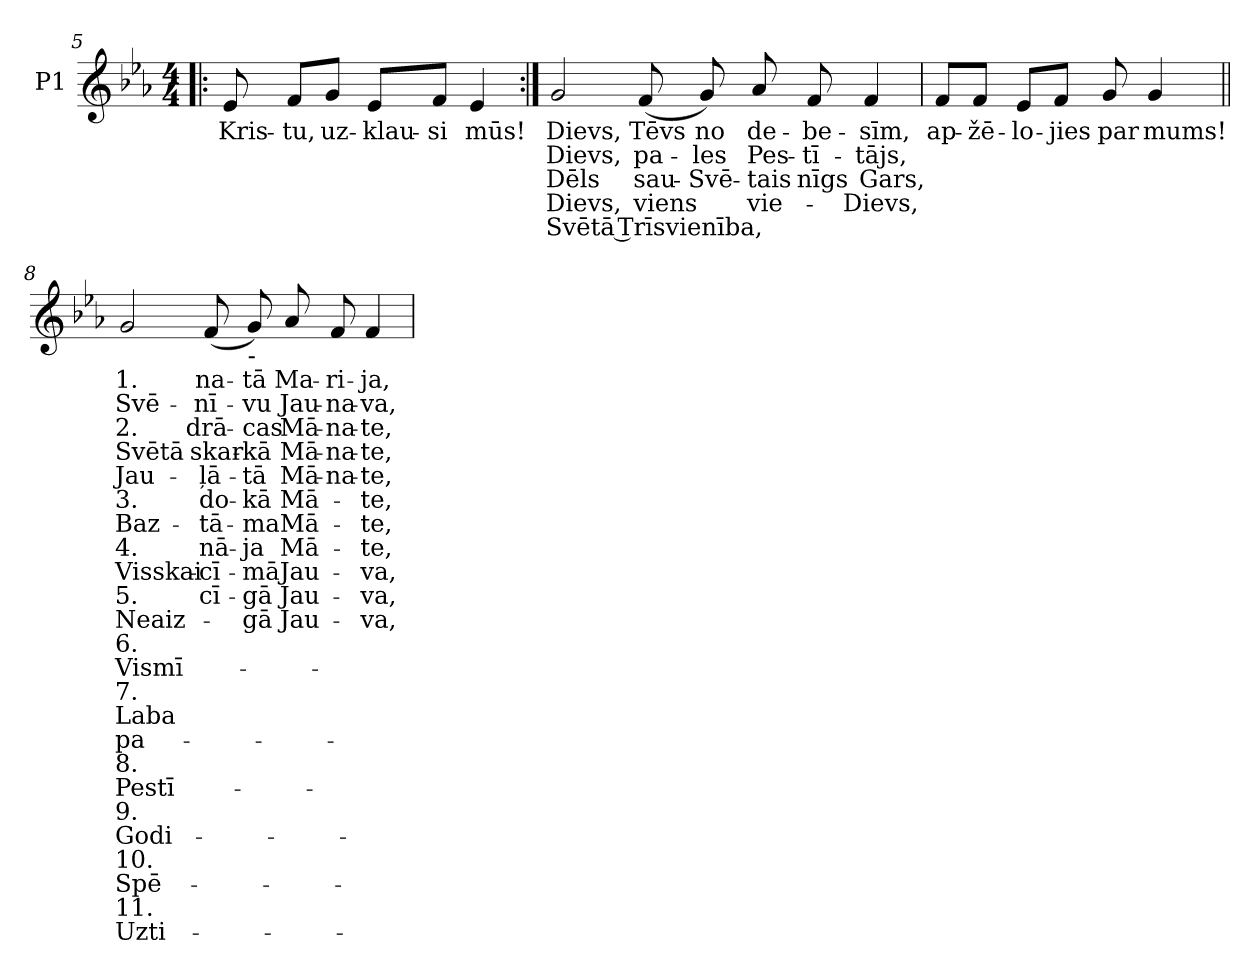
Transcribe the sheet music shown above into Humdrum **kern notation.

**kern	**text	**text	**text	**text	**text	**text	**text	**text	**text	**text	**text	**text	**text	**text	**text	**text	**text	**text	**text	**text	**text	**text	**text	**text
*part1	*part1	*part1	*part1	*part1	*part1	*part1	*part1	*part1	*part1	*part1	*part1	*part1	*part1	*part1	*part1	*part1	*part1	*part1	*part1	*part1	*part1	*part1	*part1	*part1
*staff1	*staff1	*staff1	*staff1	*staff1	*staff1	*staff1	*staff1	*staff1	*staff1	*staff1	*staff1	*staff1	*staff1	*staff1	*staff1	*staff1	*staff1	*staff1	*staff1	*staff1	*staff1	*staff1	*staff1	*staff1
*I"P1	*	*	*	*	*	*	*	*	*	*	*	*	*	*	*	*	*	*	*	*	*	*	*	*
*clefG2	*	*	*	*	*	*	*	*	*	*	*	*	*	*	*	*	*	*	*	*	*	*	*	*
*k[b-e-a-]	*	*	*	*	*	*	*	*	*	*	*	*	*	*	*	*	*	*	*	*	*	*	*	*
*E-:	*	*	*	*	*	*	*	*	*	*	*	*	*	*	*	*	*	*	*	*	*	*	*	*
*M4/4	*	*	*	*	*	*	*	*	*	*	*	*	*	*	*	*	*	*	*	*	*	*	*	*
=5!|:	=5!|:	=5!|:	=5!|:	=5!|:	=5!|:	=5!|:	=5!|:	=5!|:	=5!|:	=5!|:	=5!|:	=5!|:	=5!|:	=5!|:	=5!|:	=5!|:	=5!|:	=5!|:	=5!|:	=5!|:	=5!|:	=5!|:	=5!|:	=5!|:
!	!LO:LY:b:color=#000000	!	!	!	!	!	!	!	!	!	!	!	!	!	!	!	!	!	!	!	!	!	!	!
8e-i/	Kris-	.	.	.	.	.	.	.	.	.	.	.	.	.	.	.	.	.	.	.	.	.	.	.
!	!LO:LY:b:color=#000000	!	!	!	!	!	!	!	!	!	!	!	!	!	!	!	!	!	!	!	!	!	!	!
8fi/L	-tu,	.	.	.	.	.	.	.	.	.	.	.	.	.	.	.	.	.	.	.	.	.	.	.
!	!LO:LY:b:color=#000000	!	!	!	!	!	!	!	!	!	!	!	!	!	!	!	!	!	!	!	!	!	!	!
8gi/J	uz-	.	.	.	.	.	.	.	.	.	.	.	.	.	.	.	.	.	.	.	.	.	.	.
!	!LO:LY:b:color=#000000	!	!	!	!	!	!	!	!	!	!	!	!	!	!	!	!	!	!	!	!	!	!	!
8e-i/L	-klau-	.	.	.	.	.	.	.	.	.	.	.	.	.	.	.	.	.	.	.	.	.	.	.
!	!LO:LY:b:color=#000000	!	!	!	!	!	!	!	!	!	!	!	!	!	!	!	!	!	!	!	!	!	!	!
8fi/J	-si	.	.	.	.	.	.	.	.	.	.	.	.	.	.	.	.	.	.	.	.	.	.	.
!	!LO:LY:b:color=#000000	!	!	!	!	!	!	!	!	!	!	!	!	!	!	!	!	!	!	!	!	!	!	!
4e-i/	mūs!	.	.	.	.	.	.	.	.	.	.	.	.	.	.	.	.	.	.	.	.	.	.	.
!!LO:LB:g=z
=6:|!	=6:|!	=6:|!	=6:|!	=6:|!	=6:|!	=6:|!	=6:|!	=6:|!	=6:|!	=6:|!	=6:|!	=6:|!	=6:|!	=6:|!	=6:|!	=6:|!	=6:|!	=6:|!	=6:|!	=6:|!	=6:|!	=6:|!	=6:|!	=6:|!
!	!LO:LY:b:color=#000000	!LO:LY:b:color=#000000	!LO:LY:b:color=#000000	!LO:LY:b:color=#000000	!LO:LY:b:color=#000000	!	!	!	!	!	!	!	!	!	!	!	!	!	!	!	!	!	!	!
2gi/	Dievs,	Dievs,	Dēls	Dievs,	Svētā Trīsvienība,	.	.	.	.	.	.	.	.	.	.	.	.	.	.	.	.	.	.	.
!	!LO:LY:b:color=#000000	!LO:LY:b:color=#000000	!LO:LY:b:color=#000000	!LO:LY:b:color=#000000	!	!	!	!	!	!	!	!	!	!	!	!	!	!	!	!	!	!	!	!
(8fi/	Tēvs	pa-	-sau-	viens	.	.	.	.	.	.	.	.	.	.	.	.	.	.	.	.	.	.	.	.
!	!LO:LY:b:color=#000000	!LO:LY:b:color=#000000	!LO:LY:b:color=#000000	!	!	!	!	!	!	!	!	!	!	!	!	!	!	!	!	!	!	!	!	!
8gi/)	no	-les	Svē-	.	.	.	.	.	.	.	.	.	.	.	.	.	.	.	.	.	.	.	.	.
!	!LO:LY:b:color=#000000	!LO:LY:b:color=#000000	!LO:LY:b:color=#000000	!LO:LY:b:color=#000000	!	!	!	!	!	!	!	!	!	!	!	!	!	!	!	!	!	!	!	!
8a-i/	de-	Pes-	-tais	vie-	.	.	.	.	.	.	.	.	.	.	.	.	.	.	.	.	.	.	.	.
!	!LO:LY:b:color=#000000	!LO:LY:b:color=#000000	!LO:LY:b:color=#000000	!	!	!	!	!	!	!	!	!	!	!	!	!	!	!	!	!	!	!	!	!
8fi/	-be-	-tī-	-nīgs	.	.	.	.	.	.	.	.	.	.	.	.	.	.	.	.	.	.	.	.	.
!	!LO:LY:b:color=#000000	!LO:LY:b:color=#000000	!LO:LY:b:color=#000000	!LO:LY:b:color=#000000	!	!	!	!	!	!	!	!	!	!	!	!	!	!	!	!	!	!	!	!
4fi/	-sīm,	-tājs,	Gars,	Dievs,	.	.	.	.	.	.	.	.	.	.	.	.	.	.	.	.	.	.	.	.
=7	=7	=7	=7	=7	=7	=7	=7	=7	=7	=7	=7	=7	=7	=7	=7	=7	=7	=7	=7	=7	=7	=7	=7	=7
!	!LO:LY:b:color=#000000	!	!	!	!	!	!	!	!	!	!	!	!	!	!	!	!	!	!	!	!	!	!	!
8fi/L	ap-	.	.	.	.	.	.	.	.	.	.	.	.	.	.	.	.	.	.	.	.	.	.	.
!	!LO:LY:b:color=#000000	!	!	!	!	!	!	!	!	!	!	!	!	!	!	!	!	!	!	!	!	!	!	!
8fi/J	-žē-	.	.	.	.	.	.	.	.	.	.	.	.	.	.	.	.	.	.	.	.	.	.	.
!	!LO:LY:b:color=#000000	!	!	!	!	!	!	!	!	!	!	!	!	!	!	!	!	!	!	!	!	!	!	!
8e-i/L	-lo-	.	.	.	.	.	.	.	.	.	.	.	.	.	.	.	.	.	.	.	.	.	.	.
!	!LO:LY:b:color=#000000	!	!	!	!	!	!	!	!	!	!	!	!	!	!	!	!	!	!	!	!	!	!	!
8fi/J	-jies	.	.	.	.	.	.	.	.	.	.	.	.	.	.	.	.	.	.	.	.	.	.	.
!	!LO:LY:b:color=#000000	!	!	!	!	!	!	!	!	!	!	!	!	!	!	!	!	!	!	!	!	!	!	!
8gi/	par	.	.	.	.	.	.	.	.	.	.	.	.	.	.	.	.	.	.	.	.	.	.	.
!	!LO:LY:b:color=#000000	!	!	!	!	!	!	!	!	!	!	!	!	!	!	!	!	!	!	!	!	!	!	!
4gi/	mums!	.	.	.	.	.	.	.	.	.	.	.	.	.	.	.	.	.	.	.	.	.	.	.
!!LO:LB:g=z
=8||	=8||	=8||	=8||	=8||	=8||	=8||	=8||	=8||	=8||	=8||	=8||	=8||	=8||	=8||	=8||	=8||	=8||	=8||	=8||	=8||	=8||	=8||	=8||	=8||
!	!LO:LY:b:color=#000000	!LO:LY:b:color=#000000	!LO:LY:b:color=#000000	!LO:LY:b:color=#000000	!LO:LY:b:color=#000000	!LO:LY:b:color=#000000	!LO:LY:b:color=#000000	!LO:LY:b:color=#000000	!LO:LY:b:color=#000000	!LO:LY:b:color=#000000	!LO:LY:b:color=#000000	!LO:LY:b:color=#000000	!LO:LY:b:color=#000000	!LO:LY:b:color=#000000	!LO:LY:b:color=#000000	!LO:LY:b:color=#000000	!LO:LY:b:color=#000000	!LO:LY:b:color=#000000	!LO:LY:b:color=#000000	!LO:LY:b:color=#000000	!LO:LY:b:color=#000000	!LO:LY:b:color=#000000	!LO:LY:b:color=#000000	!LO:LY:b:color=#000000
2gi/	1.	Svē-	2.	Svētā	Jau-	3.	Baz-	4.	Visskai-	5.	Neaiz-	6.	-Vismī-	7.	-Laba	-pa-	8.	-Pestī-	9.	Godi-	10.	Spē-	11.	Uzti-
!	!LO:LY:b:color=#000000	!LO:LY:b:color=#000000	!LO:LY:b:color=#000000	!LO:LY:b:color=#000000	!LO:LY:b:color=#000000	!LO:LY:b:color=#000000	!LO:LY:b:color=#000000	!LO:LY:b:color=#000000	!LO:LY:b:color=#000000	!LO:LY:b:color=#000000	!	!	!	!	!	!	!	!	!	!	!	!	!	!
(8fi/	-na-	-nī-	-drā-	-skar-	-ļā-	-do-	-tā-	-nā-	-cī-	-cī-	.	.	.	.	.	.	.	.	.	.	.	.	.	.
!LO:TX:b:t=-	!	!	!	!	!	!	!	!	!	!	!	!	!	!	!	!	!	!	!	!	!	!	!	!
!	!LO:LY:b:color=#000000	!LO:LY:b:color=#000000	!LO:LY:b:color=#000000	!LO:LY:b:color=#000000	!LO:LY:b:color=#000000	!LO:LY:b:color=#000000	!LO:LY:b:color=#000000	!LO:LY:b:color=#000000	!LO:LY:b:color=#000000	!LO:LY:b:color=#000000	!LO:LY:b:color=#000000	!	!	!	!	!	!	!	!	!	!	!	!	!
8gi/)	-tā	-vu	-cas	-kā	-tā	-kā	ma	ja	mā	gā	gā	.	.	.	.	.	.	.	.	.	.	.	.	.
!	!LO:LY:b:color=#000000	!LO:LY:b:color=#000000	!LO:LY:b:color=#000000	!LO:LY:b:color=#000000	!LO:LY:b:color=#000000	!LO:LY:b:color=#000000	!LO:LY:b:color=#000000	!LO:LY:b:color=#000000	!LO:LY:b:color=#000000	!LO:LY:b:color=#000000	!LO:LY:b:color=#000000	!	!	!	!	!	!	!	!	!	!	!	!	!
8a-i/	Ma-	Jau-	Mā-	Mā-	Mā-	-Mā-	Mā-	-Mā-	-Jau-	-Jau-	-Jau-	.	.	.	.	.	.	.	.	.	.	.	.	.
!	!LO:LY:b:color=#000000	!LO:LY:b:color=#000000	!LO:LY:b:color=#000000	!LO:LY:b:color=#000000	!LO:LY:b:color=#000000	!	!	!	!	!	!	!	!	!	!	!	!	!	!	!	!	!	!	!
8fi/	-ri-	-na-	-na-	-na-	-na-	.	.	.	.	.	.	.	.	.	.	.	.	.	.	.	.	.	.	.
!	!LO:LY:b:color=#000000	!LO:LY:b:color=#000000	!LO:LY:b:color=#000000	!LO:LY:b:color=#000000	!LO:LY:b:color=#000000	!LO:LY:b:color=#000000	!LO:LY:b:color=#000000	!LO:LY:b:color=#000000	!LO:LY:b:color=#000000	!LO:LY:b:color=#000000	!LO:LY:b:color=#000000	!	!	!	!	!	!	!	!	!	!	!	!	!
4fi/	-ja,	-va,	-te,	-te,	-te,	-te,	te,	te,	va,	va,	va,	.	.	.	.	.	.	.	.	.	.	.	.	.
=	=	=	=	=	=	=	=	=	=	=	=	=	=	=	=	=	=	=	=	=	=	=	=	=
*-	*-	*-	*-	*-	*-	*-	*-	*-	*-	*-	*-	*-	*-	*-	*-	*-	*-	*-	*-	*-	*-	*-	*-	*-
